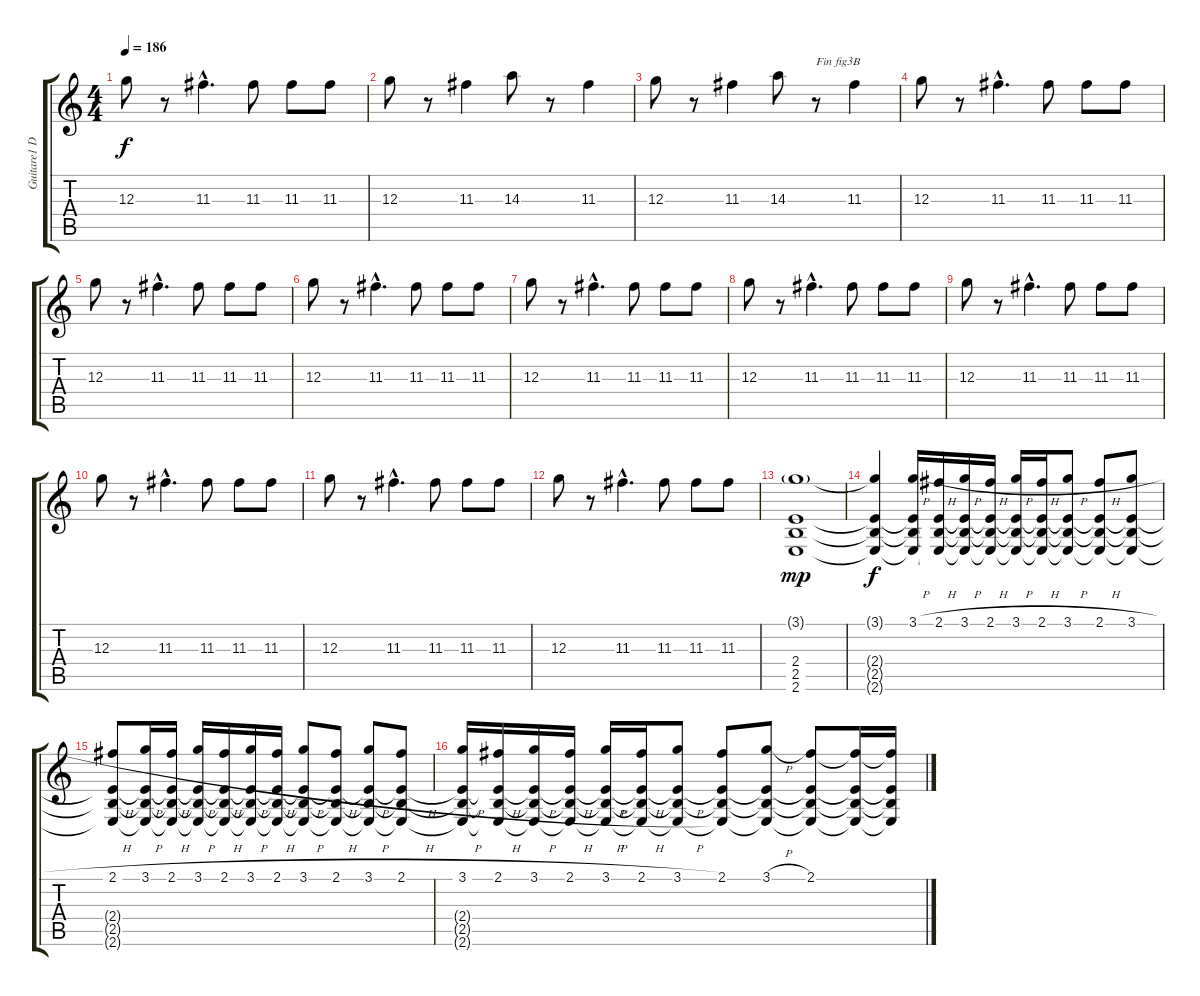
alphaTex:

\track ("Guitare1 Dr-D" "Guitare1 D") {instrument overdrivenguitar}
\staff {score tabs}
\tuning (E4 B3 G3 D3 A2 D2) {hide}
\ts (4 4)
\tempo 186
\clef g2
\ks c
12.3.8{dy f} r.8 11.3{hac}.4{d} 11.3.8 11.3.8 11.3.8 |
12.3.8 r.8 11.3.4 14.3.8 r.8 11.3.4 |
12.3.8 r.8 11.3.4 14.3.8 r.8{txt "Fin fig3B"} 11.3.4 |
12.3.8 r.8 11.3{hac}.4{d} 11.3.8 11.3.8 11.3.8 |
12.3.8 r.8 11.3{hac}.4{d} 11.3.8 11.3.8 11.3.8 |
12.3.8 r.8 11.3{hac}.4{d} 11.3.8 11.3.8 11.3.8 |
12.3.8 r.8 11.3{hac}.4{d} 11.3.8 11.3.8 11.3.8 |
12.3.8 r.8 11.3{hac}.4{d} 11.3.8 11.3.8 11.3.8 |
12.3.8 r.8 11.3{hac}.4{d} 11.3.8 11.3.8 11.3.8 |
12.3.8 r.8 11.3{hac}.4{d} 11.3.8 11.3.8 11.3.8 |
12.3.8 r.8 11.3{hac}.4{d} 11.3.8 11.3.8 11.3.8 |
12.3.8 r.8 11.3{hac}.4{d} 11.3.8 11.3.8 11.3.8 |
(3.1{g} 2.4 2.5 2.6).1{dy mp} |
(3.1{t} 2.4{t} 2.5{t} 2.6{t}).4{dy f volume 6} (3.1{h} 2.4{t} 2.5{t} 2.6{t}).16 (2.1{h} 2.4{t} 2.5{t} 2.6{t}).16 (3.1{h} 2.4{t} 2.5{t} 2.6{t}).16 (2.1{h} 2.4{t} 2.5{t} 2.6{t}).16 (3.1{h} 2.4{t} 2.5{t} 2.6{t}).16 (2.1{h} 2.4{t} 2.5{t} 2.6{t}).16 (3.1{h} 2.4{t} 2.5{t} 2.6{t}).8 (2.1{h} 2.4{t} 2.5{t} 2.6{t}).8 (3.1{h} 2.4{t} 2.5{t} 2.6{t}).8 |
(2.1{h} 2.4{t} 2.5{t} 2.6{t}).8 (3.1{h} 2.4{t} 2.5{t} 2.6{t}).16 (2.1{h} 2.4{t} 2.5{t} 2.6{t}).16 (3.1{h} 2.4{t} 2.5{t} 2.6{t}).16 (2.1{h} 2.4{t} 2.5{t} 2.6{t}).16 (3.1{h} 2.4{t} 2.5{t} 2.6{t}).16 (2.1{h} 2.4{t} 2.5{t} 2.6{t}).16 (3.1{h} 2.4{t} 2.5{t} 2.6{t}).8 (2.1{h} 2.4{t} 2.5{t} 2.6{t}).8 (3.1{h} 2.4{t} 2.5{t} 2.6{t}).8 (2.1{h} 2.4{t} 2.5{t} 2.6{t}).8 |
(3.1{h} 2.4{t} 2.5{t} 2.6{t}).16 (2.1{h} 2.4{t} 2.5{t} 2.6{t}).16 (3.1{h} 2.4{t} 2.5{t} 2.6{t}).16 (2.1{h} 2.4{t} 2.5{t} 2.6{t}).16 (3.1{h} 2.4{t} 2.5{t} 2.6{t}).16 (2.1{h} 2.4{t} 2.5{t} 2.6{t}).16 (3.1{h} 2.4{t} 2.5{t} 2.6{t}).8 (2.1 2.4{t} 2.5{t} 2.6{t}).8 (3.1{h} 2.4{t} 2.5{t} 2.6{t}).8 (2.1 2.4{t} 2.5{t} 2.6{t}).8 (2.1{t} 2.4{t} 2.5{t} 2.6{t}).16 (2.1{t} 2.4{t} 2.5{t} 2.6{t}).16
